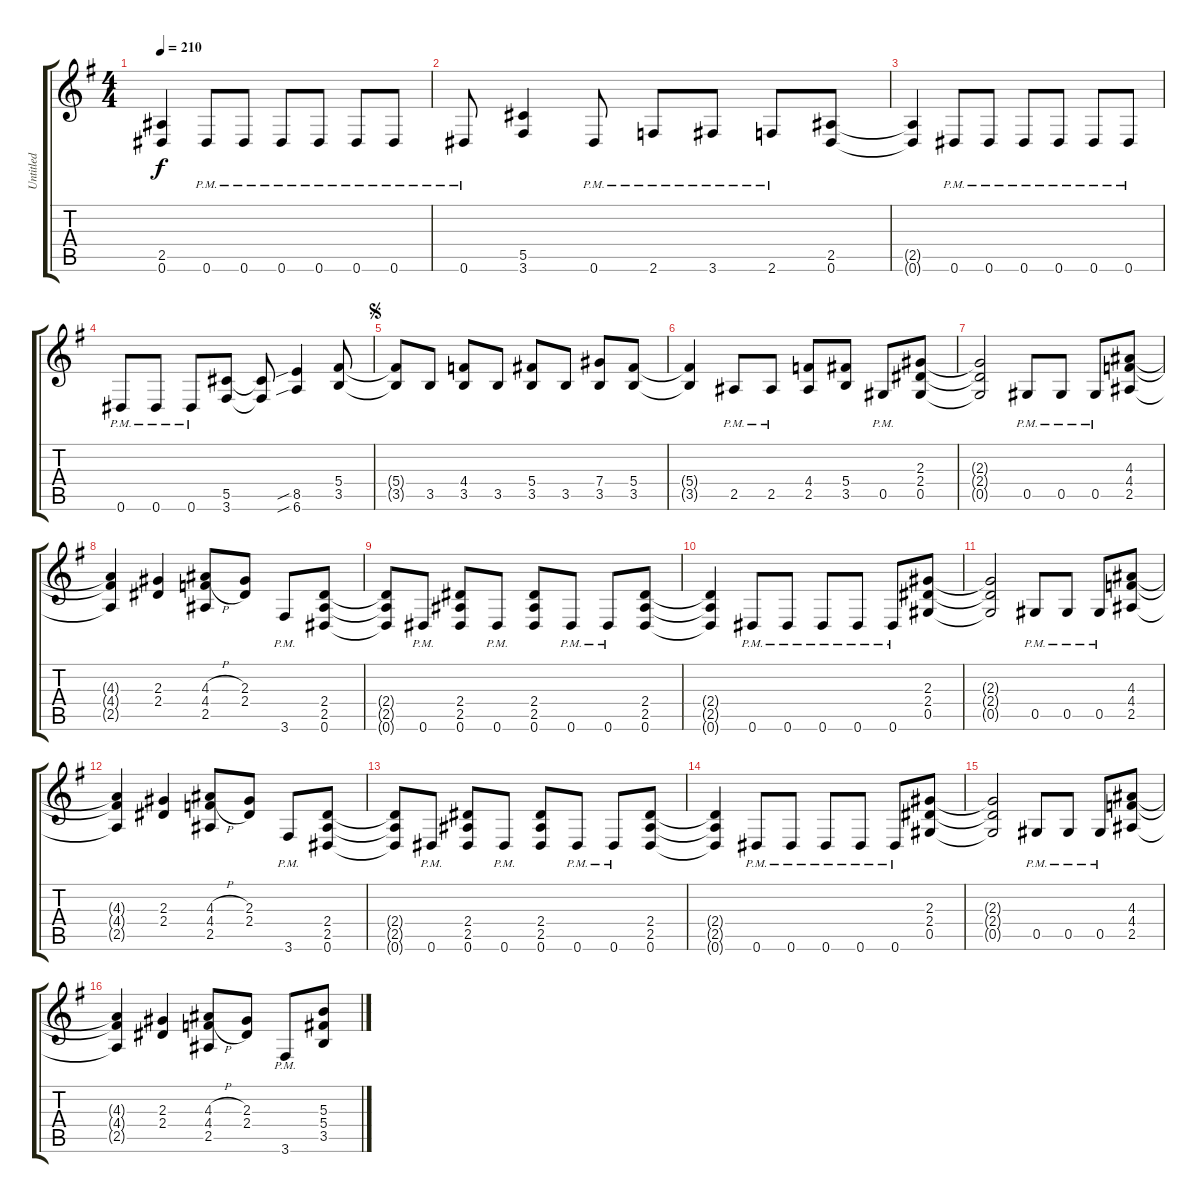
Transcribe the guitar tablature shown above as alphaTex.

\track ("Untitled" "Untitled") {instrument distortionguitar}
\staff {score tabs}
\tuning (Eb4 Bb3 Gb3 Db3 Ab2 Eb2) {hide}
\ts (4 4)
\tempo 210
\clef g2
\ks g
(2.5{t} 0.6{t}).4{dy f} 0.6{pm}.8 0.6{pm}.8 0.6{pm}.8 0.6{pm}.8 0.6{pm}.8 0.6{pm}.8 |
0.6{pm}.8 (5.5 3.6).4 0.6{pm}.8 2.6{pm}.8 3.6{pm}.8 2.6{pm}.8 (2.5 0.6).8 |
(2.5{t} 0.6{t}).4 0.6{pm}.8 0.6{pm}.8 0.6{pm}.8 0.6{pm}.8 0.6{pm}.8 0.6{pm}.8 |
0.6{pm}.8 0.6{pm}.8 0.6{pm}.8 (5.5 3.6).8 (5.5{t} 3.6{t}).8 (8.5{sib} 6.6{sib}).4 (5.4 3.5).8 |
\jump segno
(5.4{t} 3.5{t}).8 3.5.8 (4.4 3.5).8 3.5.8 (5.4 3.5).8 3.5.8 (7.4 3.5).8 (5.4 3.5).8 |
(5.4{t} 3.5{t}).4 2.5{pm}.8 2.5{pm}.8 (4.4 2.5).8 (5.4 3.5).8 0.5{pm}.8 (2.3 2.4 0.5).8 |
(2.3{t} 2.4{t} 0.5{t}).2 0.5{pm}.8 0.5{pm}.8 0.5{pm}.8 (4.3 4.4 2.5).8 |
(4.3{t} 4.4{t} 2.5{t}).4 (2.3 2.4).4 (4.3{h} 4.4{h} 2.5).8 (2.3 2.4).8 3.6{pm}.8 (2.4 2.5 0.6).8 |
(2.4{t} 2.5{t} 0.6{t}).8 0.6{pm}.8 (2.4 2.5 0.6).8 0.6{pm}.8 (2.4 2.5 0.6).8 0.6{pm}.8 0.6{pm}.8 (2.4 2.5 0.6).8 |
(2.4{t} 2.5{t} 0.6{t}).4 0.6{pm}.8 0.6{pm}.8 0.6{pm}.8 0.6{pm}.8 0.6{pm}.8 (2.3 2.4 0.5).8 |
(2.3{t} 2.4{t} 0.5{t}).2 0.5{pm}.8 0.5{pm}.8 0.5{pm}.8 (4.3 4.4 2.5).8 |
(4.3{t} 4.4{t} 2.5{t}).4 (2.3 2.4).4 (4.3{h} 4.4{h} 2.5).8 (2.3 2.4).8 3.6{pm}.8 (2.4 2.5 0.6).8 |
(2.4{t} 2.5{t} 0.6{t}).8 0.6{pm}.8 (2.4 2.5 0.6).8 0.6{pm}.8 (2.4 2.5 0.6).8 0.6{pm}.8 0.6{pm}.8 (2.4 2.5 0.6).8 |
(2.4{t} 2.5{t} 0.6{t}).4 0.6{pm}.8 0.6{pm}.8 0.6{pm}.8 0.6{pm}.8 0.6{pm}.8 (2.3 2.4 0.5).8 |
(2.3{t} 2.4{t} 0.5{t}).2 0.5{pm}.8 0.5{pm}.8 0.5{pm}.8 (4.3 4.4 2.5).8 |
(4.3{t} 4.4{t} 2.5{t}).4 (2.3 2.4).4 (4.3{h} 4.4{h} 2.5).8 (2.3 2.4).8 3.6{pm}.8 (5.3 5.4 3.5).8
